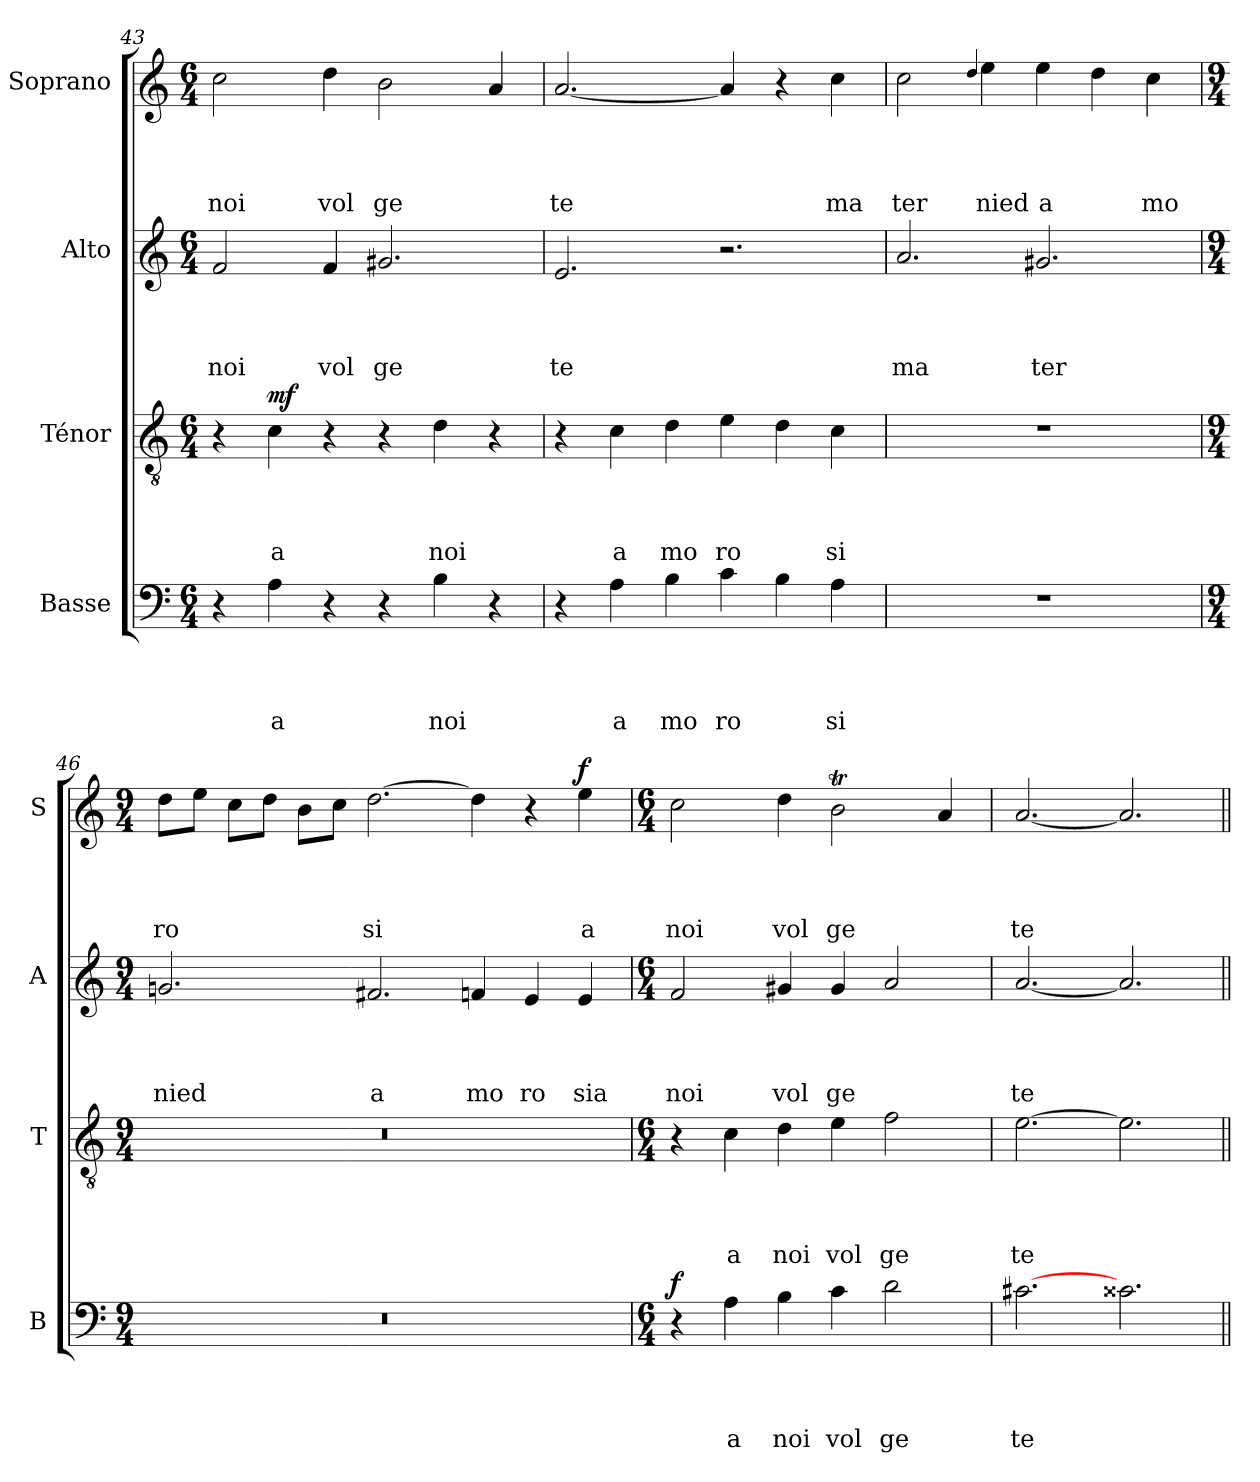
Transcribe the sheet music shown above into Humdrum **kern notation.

**kern	**text	**text	**text	**text	**dynam	**kern	**text	**text	**text	**text	**dynam	**kern	**text	**text	**text	**text	**kern	**text	**text	**text	**text	**dynam
*part4	*part4	*part4	*part4	*part4	*part4	*part3	*part3	*part3	*part3	*part3	*part3	*part2	*part2	*part2	*part2	*part2	*part1	*part1	*part1	*part1	*part1	*part1
*staff4	*staff4	*staff4	*staff4	*staff4	*staff4	*staff3	*staff3	*staff3	*staff3	*staff3	*staff3	*staff2	*staff2	*staff2	*staff2	*staff2	*staff1	*staff1	*staff1	*staff1	*staff1	*staff1
*I"Basse	*	*	*	*	*	*I"Ténor	*	*	*	*	*	*I"Alto	*	*	*	*	*I"Soprano	*	*	*	*	*
*I'B	*	*	*	*	*	*I'T	*	*	*	*	*	*I'A	*	*	*	*	*I'S	*	*	*	*	*
!!LO:LB:g=z
*clefF4	*	*	*	*	*	*clefGv2	*	*	*	*	*	*clefG2	*	*	*	*	*clefG2	*	*	*	*	*
*k[]	*	*	*	*	*	*k[]	*	*	*	*	*	*k[]	*	*	*	*	*k[]	*	*	*	*	*
*a:	*	*	*	*	*	*a:	*	*	*	*	*	*a:	*	*	*	*	*a:	*	*	*	*	*
*M6/4	*	*	*	*	*	*M6/4	*	*	*	*	*	*M6/4	*	*	*	*	*M6/4	*	*	*	*	*
=43	=43	=43	=43	=43	=43	=43	=43	=43	=43	=43	=43	=43	=43	=43	=43	=43	=43	=43	=43	=43	=43	=43
!	!	!	!	!	!	!	!	!	!	!	!	!	!	!	!	!LO:LY:b	!	!	!	!	!LO:LY:b	!
4r	.	.	.	.	.	4r	.	.	.	.	.	2f/	.	.	.	noi	2cc\	.	.	.	noi	.
!	!	!	!	!LO:LY:b	!	!	!	!	!	!LO:LY:b	!LO:DY:b	!	!	!	!	!	!	!	!	!	!	!
4A\	.	.	.	a	.	4c\	.	.	.	a	mf	.	.	.	.	.	.	.	.	.	.	.
!	!	!	!	!	!	!	!	!	!	!	!	!	!	!	!	!LO:LY:b	!	!	!	!	!LO:LY:b	!
4r	.	.	.	.	.	4r	.	.	.	.	.	4f/	.	.	.	vol	4dd\	.	.	.	vol	.
!	!	!	!	!	!	!	!	!	!	!	!	!	!	!	!	!LO:LY:b	!	!	!	!	!LO:LY:b	!
4r	.	.	.	.	.	4r	.	.	.	.	.	2.g#X/	.	.	.	ge	2b\	.	.	.	ge	.
!	!	!	!	!LO:LY:b	!	!	!	!	!	!LO:LY:b	!	!	!	!	!	!	!	!	!	!	!	!
4B\	.	.	.	noi	.	4d\	.	.	.	noi	.	.	.	.	.	.	.	.	.	.	.	.
4r	.	.	.	.	.	4r	.	.	.	.	.	.	.	.	.	.	4a/	.	.	.	.	.
=44	=44	=44	=44	=44	=44	=44	=44	=44	=44	=44	=44	=44	=44	=44	=44	=44	=44	=44	=44	=44	=44	=44
!	!	!	!	!	!	!	!	!	!	!	!	!	!	!	!	!LO:LY:b	!	!	!	!	!LO:LY:b	!
4r	.	.	.	.	.	4r	.	.	.	.	.	2.e/	.	.	.	te	[2.a/	.	.	.	te	.
!	!	!	!	!LO:LY:b	!	!	!	!	!	!LO:LY:b	!	!	!	!	!	!	!	!	!	!	!	!
4A\	.	.	.	a	.	4c\	.	.	.	a	.	.	.	.	.	.	.	.	.	.	.	.
!	!	!	!	!LO:LY:b	!	!	!	!	!	!LO:LY:b	!	!	!	!	!	!	!	!	!	!	!	!
4B\	.	.	.	mo	.	4d\	.	.	.	mo	.	.	.	.	.	.	.	.	.	.	.	.
!	!	!	!	!LO:LY:b	!	!	!	!	!	!LO:LY:b	!	!	!	!	!	!	!	!	!	!	!	!
4c\	.	.	.	ro	.	4e\	.	.	.	ro	.	2.r	.	.	.	.	4a/]	.	.	.	.	.
4B\	.	.	.	.	.	4d\	.	.	.	.	.	.	.	.	.	.	4r	.	.	.	.	.
!	!	!	!	!LO:LY:b	!	!	!	!	!	!LO:LY:b	!	!	!	!	!	!	!	!	!	!	!LO:LY:b	!
4A\	.	.	.	si	.	4c\	.	.	.	si	.	.	.	.	.	.	4cc\	.	.	.	ma	.
=45	=45	=45	=45	=45	=45	=45	=45	=45	=45	=45	=45	=45	=45	=45	=45	=45	=45	=45	=45	=45	=45	=45
!	!	!	!	!	!	!	!	!	!	!	!	!	!	!	!	!LO:LY:b	!	!	!	!	!LO:LY:b	!
1.r	.	.	.	.	.	1.r	.	.	.	.	.	2.a/	.	.	.	ma	2cc\	.	.	.	ter	.
.	.	.	.	.	.	.	.	.	.	.	.	.	.	.	.	.	4qqdd/	.	.	.	.	.
!	!	!	!	!	!	!	!	!	!	!	!	!	!	!	!	!	!	!	!	!	!LO:LY:b	!
.	.	.	.	.	.	.	.	.	.	.	.	.	.	.	.	.	4ee\	.	.	.	nied	.
!	!	!	!	!	!	!	!	!	!	!	!	!	!	!	!	!LO:LY:b	!	!	!	!	!LO:LY:b	!
.	.	.	.	.	.	.	.	.	.	.	.	2.g#X/	.	.	.	ter	4ee\	.	.	.	a	.
.	.	.	.	.	.	.	.	.	.	.	.	.	.	.	.	.	4dd\	.	.	.	.	.
!	!	!	!	!	!	!	!	!	!	!	!	!	!	!	!	!	!	!	!	!	!LO:LY:b	!
.	.	.	.	.	.	.	.	.	.	.	.	.	.	.	.	.	4cc\	.	.	.	mo	.
!!LO:PB:g=z
=46	=46	=46	=46	=46	=46	=46	=46	=46	=46	=46	=46	=46	=46	=46	=46	=46	=46	=46	=46	=46	=46	=46
*M9/4	*	*	*	*	*	*M9/4	*	*	*	*	*	*M9/4	*	*	*	*	*M9/4	*	*	*	*	*
!	!	!	!	!	!	!	!	!	!	!	!	!	!	!	!	!LO:LY:b	!	!	!	!	!LO:LY:b	!
4%9r	.	.	.	.	.	4%9r	.	.	.	.	.	2.gn/	.	.	.	nied	8dd\L	.	.	.	ro	.
.	.	.	.	.	.	.	.	.	.	.	.	.	.	.	.	.	8ee\J	.	.	.	.	.
.	.	.	.	.	.	.	.	.	.	.	.	.	.	.	.	.	8cc\L	.	.	.	.	.
.	.	.	.	.	.	.	.	.	.	.	.	.	.	.	.	.	8dd\J	.	.	.	.	.
.	.	.	.	.	.	.	.	.	.	.	.	.	.	.	.	.	8b\L	.	.	.	.	.
.	.	.	.	.	.	.	.	.	.	.	.	.	.	.	.	.	8cc\J	.	.	.	.	.
!	!	!	!	!	!	!	!	!	!	!	!	!	!	!	!	!LO:LY:b	!	!	!	!	!LO:LY:b	!
.	.	.	.	.	.	.	.	.	.	.	.	2.f#X/	.	.	.	a	[2.dd\	.	.	.	si	.
!	!	!	!	!	!	!	!	!	!	!	!	!	!	!	!	!LO:LY:b	!	!	!	!	!	!
.	.	.	.	.	.	.	.	.	.	.	.	4fn/	.	.	.	mo	4dd\]	.	.	.	.	.
!	!	!	!	!	!	!	!	!	!	!	!	!	!	!	!	!LO:LY:b	!	!	!	!	!	!
.	.	.	.	.	.	.	.	.	.	.	.	4e/	.	.	.	ro	4r	.	.	.	.	.
!	!	!	!	!	!	!	!	!	!	!	!	!	!	!	!	!LO:LY:b	!	!	!	!	!LO:LY:b	!LO:DY:a
.	.	.	.	.	.	.	.	.	.	.	.	4e/	.	.	.	sia	4ee\	.	.	.	a	f
=47	=47	=47	=47	=47	=47	=47	=47	=47	=47	=47	=47	=47	=47	=47	=47	=47	=47	=47	=47	=47	=47	=47
*M6/4	*	*	*	*	*	*M6/4	*	*	*	*	*	*M6/4	*	*	*	*	*M6/4	*	*	*	*	*
!	!	!	!	!	!LO:DY:a	!	!	!	!	!	!	!	!	!	!	!LO:LY:b	!	!	!	!	!LO:LY:b	!
4r	.	.	.	.	f	4r	.	.	.	.	.	2f/	.	.	.	noi	2cc\	.	.	.	noi	.
!	!	!	!	!LO:LY:b	!	!	!	!	!	!LO:LY:b	!	!	!	!	!	!	!	!	!	!	!	!
4A\	.	.	.	a	.	4c\	.	.	.	a	.	.	.	.	.	.	.	.	.	.	.	.
!	!	!	!	!LO:LY:b	!	!	!	!	!	!LO:LY:b	!	!	!	!	!	!LO:LY:b	!	!	!	!	!LO:LY:b	!
4B\	.	.	.	noi	.	4d\	.	.	.	noi	.	4g#X/	.	.	.	vol	4dd\	.	.	.	vol	.
!	!	!	!	!LO:LY:b	!	!	!	!	!	!LO:LY:b	!	!	!	!	!	!LO:LY:b	!	!	!	!	!LO:LY:b	!
4c\	.	.	.	vol	.	4e\	.	.	.	vol	.	4g#/	.	.	.	ge	2bt\	.	.	.	ge	.
!	!	!	!	!LO:LY:b	!	!	!	!	!	!LO:LY:b	!	!	!	!	!	!	!	!	!	!	!	!
2d\	.	.	.	ge	.	2f\	.	.	.	ge	.	2a/	.	.	.	.	.	.	.	.	.	.
.	.	.	.	.	.	.	.	.	.	.	.	.	.	.	.	.	4a/	.	.	.	.	.
=48	=48	=48	=48	=48	=48	=48	=48	=48	=48	=48	=48	=48	=48	=48	=48	=48	=48	=48	=48	=48	=48	=48
!	!	!	!	!LO:LY:b	!	!	!	!	!	!LO:LY:b	!	!	!	!	!	!LO:LY:b	!	!	!	!	!LO:LY:b	!
[2.c#X\	.	.	.	te	.	[2.e\	.	.	.	te	.	[2.a/	.	.	.	te	[2.a/	.	.	.	te	.
2.c##\	.	.	.	.	.	2.e\]	.	.	.	.	.	2.a/]	.	.	.	.	2.a/]	.	.	.	.	.
=||	=||	=||	=||	=||	=||	=||	=||	=||	=||	=||	=||	=||	=||	=||	=||	=||	=||	=||	=||	=||	=||	=||
*-	*-	*-	*-	*-	*-	*-	*-	*-	*-	*-	*-	*-	*-	*-	*-	*-	*-	*-	*-	*-	*-	*-
